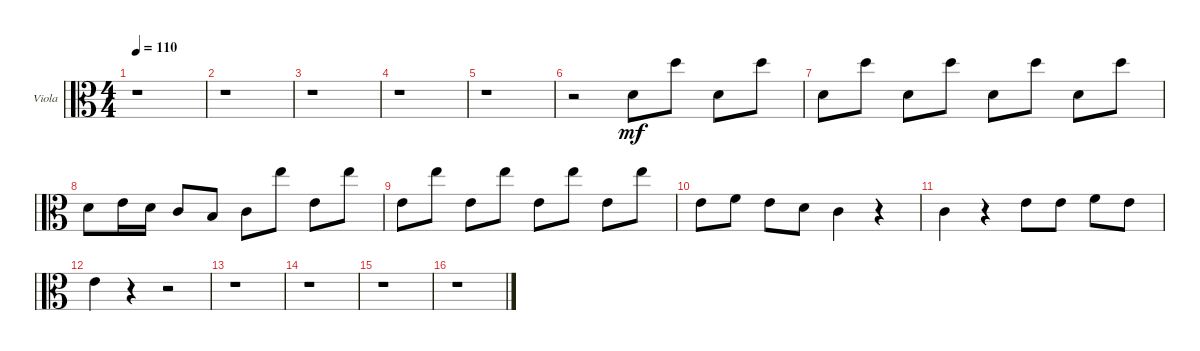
\defaultSystemsLayout 4
\bracketExtendMode groupsimilarinstruments
\firstSystemTrackNameOrientation horizontal
\otherSystemsTrackNameOrientation horizontal
\track ("Viola" "Viola") {instrument viola}
\staff {score}
\tuning (A4 D4 G3 C3)
\ts (4 4)
\tempo 110
\clef c3
\scale
0.333333
\ks c
r.1{dy mf} |
\scale
0.333333 r.1 |
\scale
0.333333 r.1 |
\scale
0.333333 r.1 |
\scale
0.333333 r.1 |
\scale
0.333333 r.2 0.2.8 5.1.8 0.2.8 5.1.8 |
\scale
0.333333 0.2.8 5.1.8 0.2.8 5.1.8 0.2.8 5.1.8 0.2.8 5.1.8 |
\scale
0.333333 0.2.8 2.2.16 0.2.16 5.3.8 4.3.8 5.3.8 7.1.8 9.3.8 7.1.8 |
\scale
0.333333 9.3.8 7.1.8 9.3.8 7.1.8 9.3.8 7.1.8 9.3.8 7.1.8 |
\scale
0.333333 9.3.8 10.3.8 9.3.8 0.2.8 5.3.4 r.4 |
\scale
0.333333 5.3.4 r.4 2.2.8 2.2.8 10.3.8 9.3.8 |
\scale
0.333333 9.3.4 r.4 r.2 |
\scale
0.333333 r.1 |
\scale
0.333333 r.1 |
\scale
0.333333 r.1 |
\scale
0.333333 r.1
